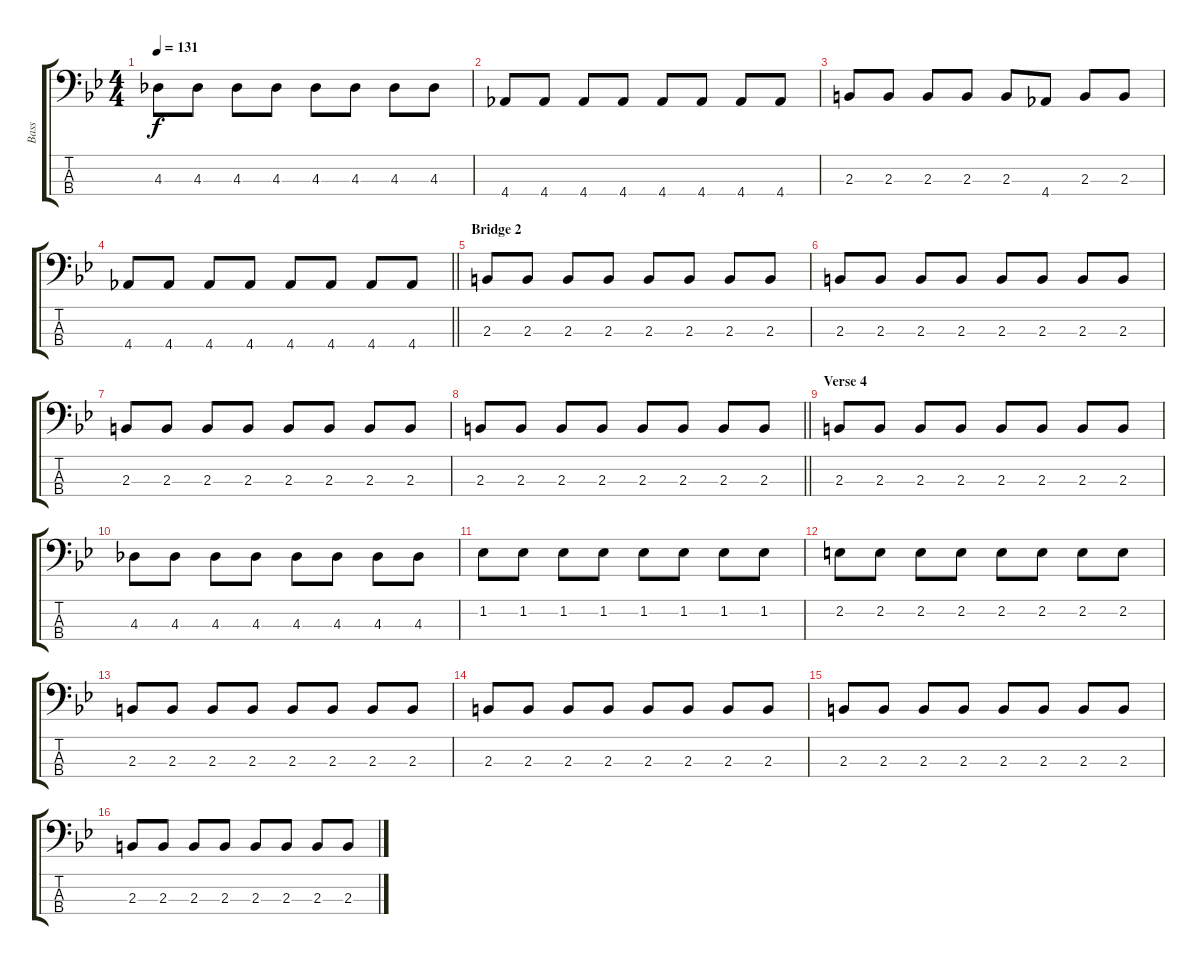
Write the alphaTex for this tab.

\track ("Bass" "Bass") {instrument electricbassfinger}
\staff {score tabs}
\tuning (G2 D2 A1 E1) {hide}
\ts (4 4)
\tempo 131
\clef f4
\ks bb
4.3.8{dy f} 4.3.8 4.3.8 4.3.8 4.3.8 4.3.8 4.3.8 4.3.8 |
4.4.8 4.4.8 4.4.8 4.4.8 4.4.8 4.4.8 4.4.8 4.4.8 |
2.3.8 2.3.8 2.3.8 2.3.8 2.3.8 4.4.8 2.3.8 2.3.8 |
\barLineRight lightlight
4.4.8 4.4.8 4.4.8 4.4.8 4.4.8 4.4.8 4.4.8 4.4.8 |
\section ("" "Bridge 2")
2.3.8 2.3.8 2.3.8 2.3.8 2.3.8 2.3.8 2.3.8 2.3.8 |
2.3.8 2.3.8 2.3.8 2.3.8 2.3.8 2.3.8 2.3.8 2.3.8 |
2.3.8 2.3.8 2.3.8 2.3.8 2.3.8 2.3.8 2.3.8 2.3.8 |
\barLineRight lightlight
2.3.8 2.3.8 2.3.8 2.3.8 2.3.8 2.3.8 2.3.8 2.3.8 |
\section ("" "Verse 4")
2.3.8 2.3.8 2.3.8 2.3.8 2.3.8 2.3.8 2.3.8 2.3.8 |
4.3.8 4.3.8 4.3.8 4.3.8 4.3.8 4.3.8 4.3.8 4.3.8 |
1.2.8 1.2.8 1.2.8 1.2.8 1.2.8 1.2.8 1.2.8 1.2.8 |
2.2.8 2.2.8 2.2.8 2.2.8 2.2.8 2.2.8 2.2.8 2.2.8 |
2.3.8 2.3.8 2.3.8 2.3.8 2.3.8 2.3.8 2.3.8 2.3.8 |
2.3.8 2.3.8 2.3.8 2.3.8 2.3.8 2.3.8 2.3.8 2.3.8 |
2.3.8 2.3.8 2.3.8 2.3.8 2.3.8 2.3.8 2.3.8 2.3.8 |
2.3.8 2.3.8 2.3.8 2.3.8 2.3.8 2.3.8 2.3.8 2.3.8
